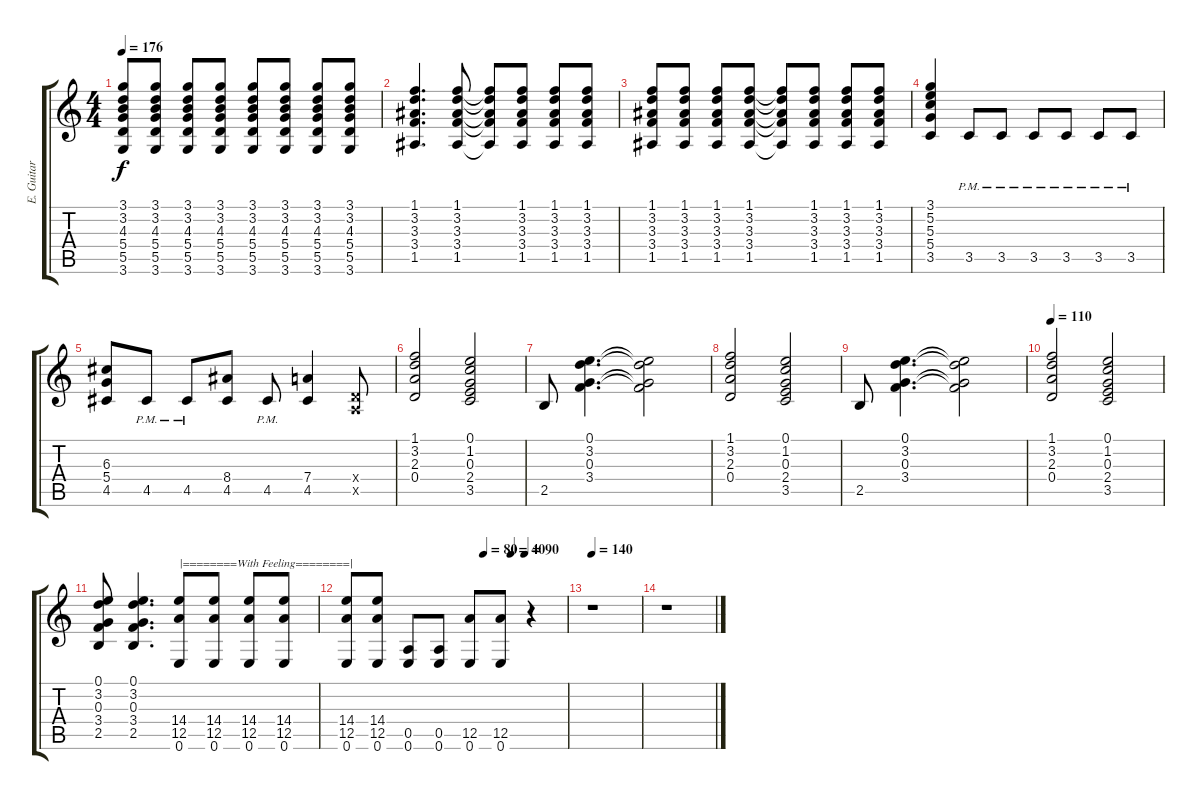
\track ("E. Guitar II" "E. Guitar ") {instrument overdrivenguitar}
\staff {score tabs}
\tuning (E4 B3 G3 D3 A2 E2) {hide}
\ts (4 4)
\tempo 176
\clef g2
\ks c
(3.1{t} 3.2{t} 4.3{t} 5.4{t} 5.5{t} 3.6{t}).8{dy f} (3.1 3.2 4.3 5.4 5.5 3.6).8 (3.1 3.2 4.3 5.4 5.5 3.6).8 (3.1 3.2 4.3 5.4 5.5 3.6).8 (3.1 3.2 4.3 5.4 5.5 3.6).8 (3.1 3.2 4.3 5.4 5.5 3.6).8 (3.1 3.2 4.3 5.4 5.5 3.6).8 (3.1 3.2 4.3 5.4 5.5 3.6).8 |
(1.1 3.2 3.3 3.4 1.5).4{d} (1.1 3.2 3.3 3.4 1.5).8 (1.1{t} 3.2{t} 3.3{t} 3.4{t} 1.5{t}).8 (1.1 3.2 3.3 3.4 1.5).8 (1.1 3.2 3.3 3.4 1.5).8 (1.1 3.2 3.3 3.4 1.5).8 |
(1.1 3.2 3.3 3.4 1.5).8 (1.1 3.2 3.3 3.4 1.5).8 (1.1 3.2 3.3 3.4 1.5).8 (1.1 3.2 3.3 3.4 1.5).8 (1.1{t} 3.2{t} 3.3{t} 3.4{t} 1.5{t}).8 (1.1 3.2 3.3 3.4 1.5).8 (1.1 3.2 3.3 3.4 1.5).8 (1.1 3.2 3.3 3.4 1.5).8 |
(3.1 5.2 5.3 5.4 3.5).4 3.5{pm}.8 3.5{pm}.8 3.5{pm}.8 3.5{pm}.8 3.5{pm}.8 3.5{pm}.8 |
(6.3 5.4 4.5).8 4.5{pm}.8 4.5{pm}.8 (8.4 4.5).8 4.5{pm}.8 (7.4 4.5).4 (0.4{x} 0.5{x}).8 |
(1.1 3.2 2.3 0.4).2 (0.1 1.2 0.3 2.4 3.5).2 |
2.5.8 (0.1 3.2 0.3 3.4).4{d} (0.1{t} 3.2{t} 0.3{t} 3.4{t}).2 |
(1.1 3.2 2.3 0.4).2 (0.1 1.2 0.3 2.4 3.5).2 |
2.5.8 (0.1 3.2 0.3 3.4).4{d} (0.1{t} 3.2{t} 0.3{t} 3.4{t}).2 |
\tempo 110
(1.1 3.2 2.3 0.4).2 (0.1 1.2 0.3 2.4 3.5).2 |
(0.1 3.2 0.3 3.4 2.5).8 (0.1 3.2 0.3 3.4 2.5).4{d} (14.4 12.5 0.6).8{txt "|========With Feeling========|"} (14.4 12.5 0.6).8 (14.4 12.5 0.6).8 (14.4 12.5 0.6).8 |
\tempo (80 0.625)
\tempo (40 0.75)
\tempo (90 0.8125)
(14.4 12.5 0.6).8 (14.4 12.5 0.6).8 (0.5 0.6).8 (0.5 0.6).8 (12.5 0.6).8 (12.5 0.6).8 r.4 |
\tempo 140
r.1 |
r.1
